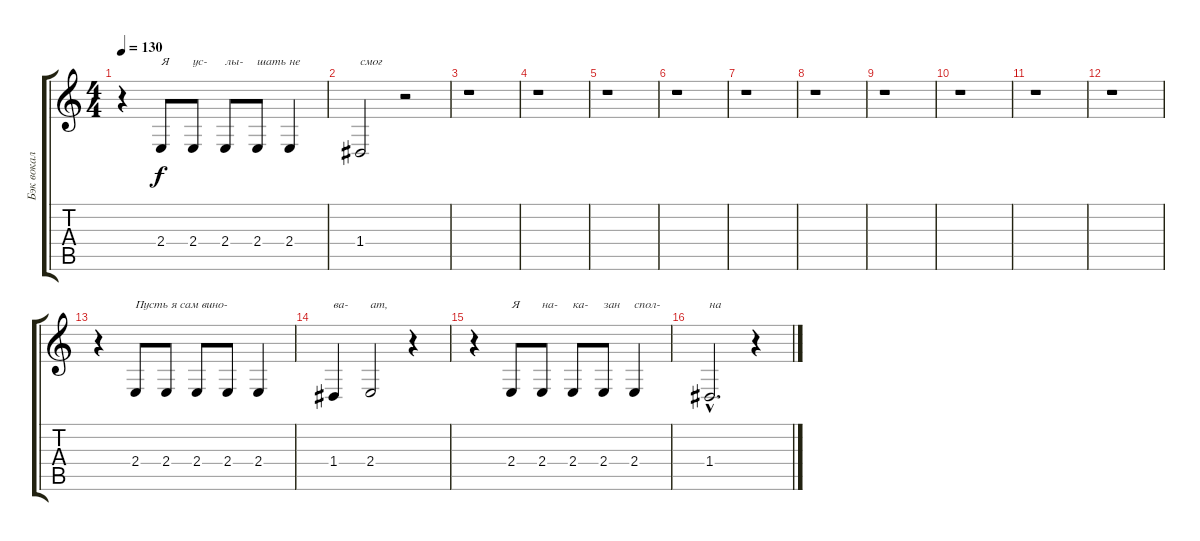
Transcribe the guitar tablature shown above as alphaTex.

\track ("Бэк вокал" "Бэк вокал") {instrument bassoon}
\staff {score tabs}
\tuning (E4 B3 G3 D3 A2 E2) {hide}
\ts (4 4)
\tempo 130
\clef g2
\ks c
r.4{dy f} 2.4.8{txt "Я"} 2.4.8{txt "ус-"} 2.4.8{txt "лы-"} 2.4.8{txt "шать"} 2.4.4{txt "не"} |
1.4.2{txt "смог"} r.2 |
r.1 |
r.1 |
r.1 |
r.1 |
r.1 |
r.1 |
r.1 |
r.1 |
r.1 |
r.1 |
r.4 2.4.8{txt "Пусть я сам вино-"} 2.4.8 2.4.8 2.4.8 2.4.4 |
1.4.4{txt "ва-"} 2.4.2{txt "ат,"} r.4 |
r.4 2.4.8{txt "Я"} 2.4.8{txt "на-"} 2.4.8{txt "ка-"} 2.4.8{txt "зан"} 2.4.4{txt "спол-"} |
1.4{hac}.2{d txt "на"} r.4
